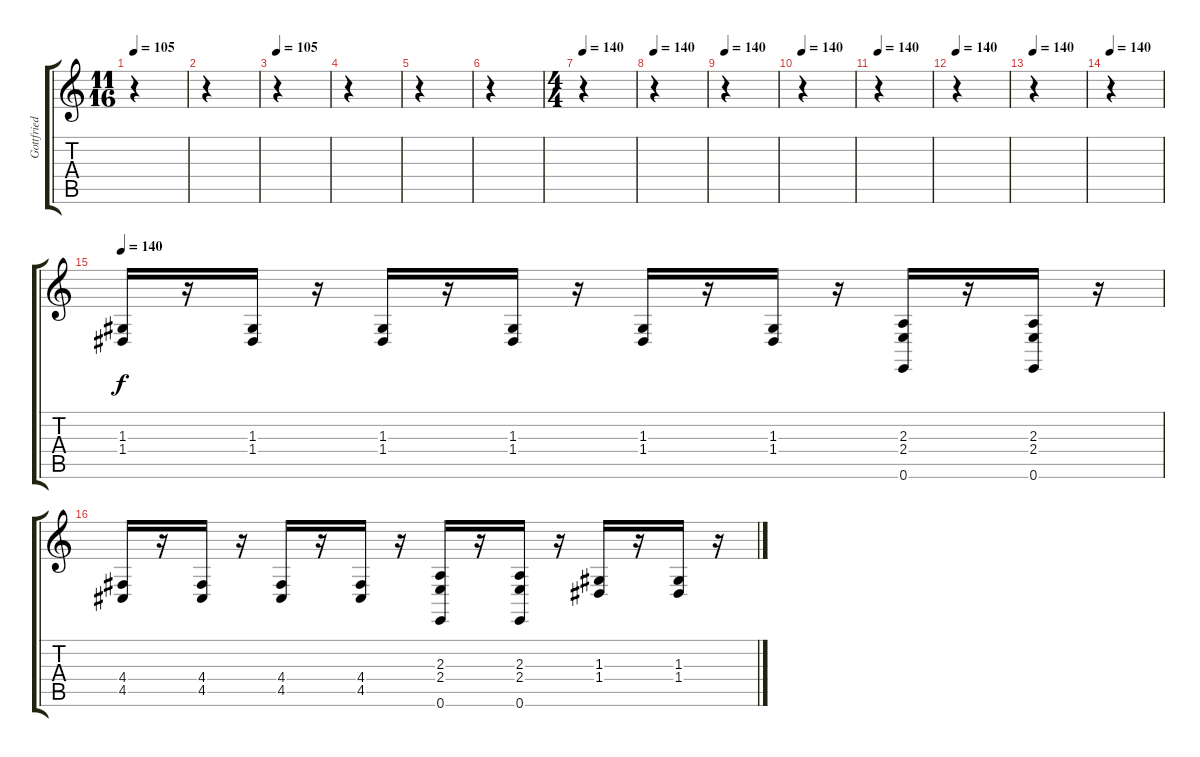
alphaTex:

\track ("Gottfried Koch (Keyboards)" "Gottfried ") {instrument frenchhorn}
\staff {score tabs}
\tuning (E4 B3 G3 D3 A2 E2) {hide}
\ts (11 16)
\tempo 105
\clef g2
\ks c
r.4{dy f} |
r.4 |
\tempo 105
r.4 |
r.4 |
r.4 |
r.4 |
\ts (4 4)
\tempo 140
r.4 |
\tempo 140
r.4 |
\tempo 140
r.4 |
\tempo 140
r.4 |
\tempo 140
r.4 |
\tempo 140
r.4 |
\tempo 140
r.4 |
\tempo 140
r.4 |
\tempo 140
(1.3 1.4).16{instrument frenchhorn} r.16 (1.3 1.4).16 r.16 (1.3 1.4).16 r.16 (1.3 1.4).16 r.16 (1.3 1.4).16 r.16 (1.3 1.4).16 r.16 (2.3 2.4 0.6).16 r.16 (2.3 2.4 0.6).16 r.16 |
(4.4 4.5).16 r.16 (4.4 4.5).16 r.16 (4.4 4.5).16 r.16 (4.4 4.5).16 r.16 (2.3 2.4 0.6).16 r.16 (2.3 2.4 0.6).16 r.16 (1.3 1.4).16 r.16 (1.3 1.4).16 r.16
